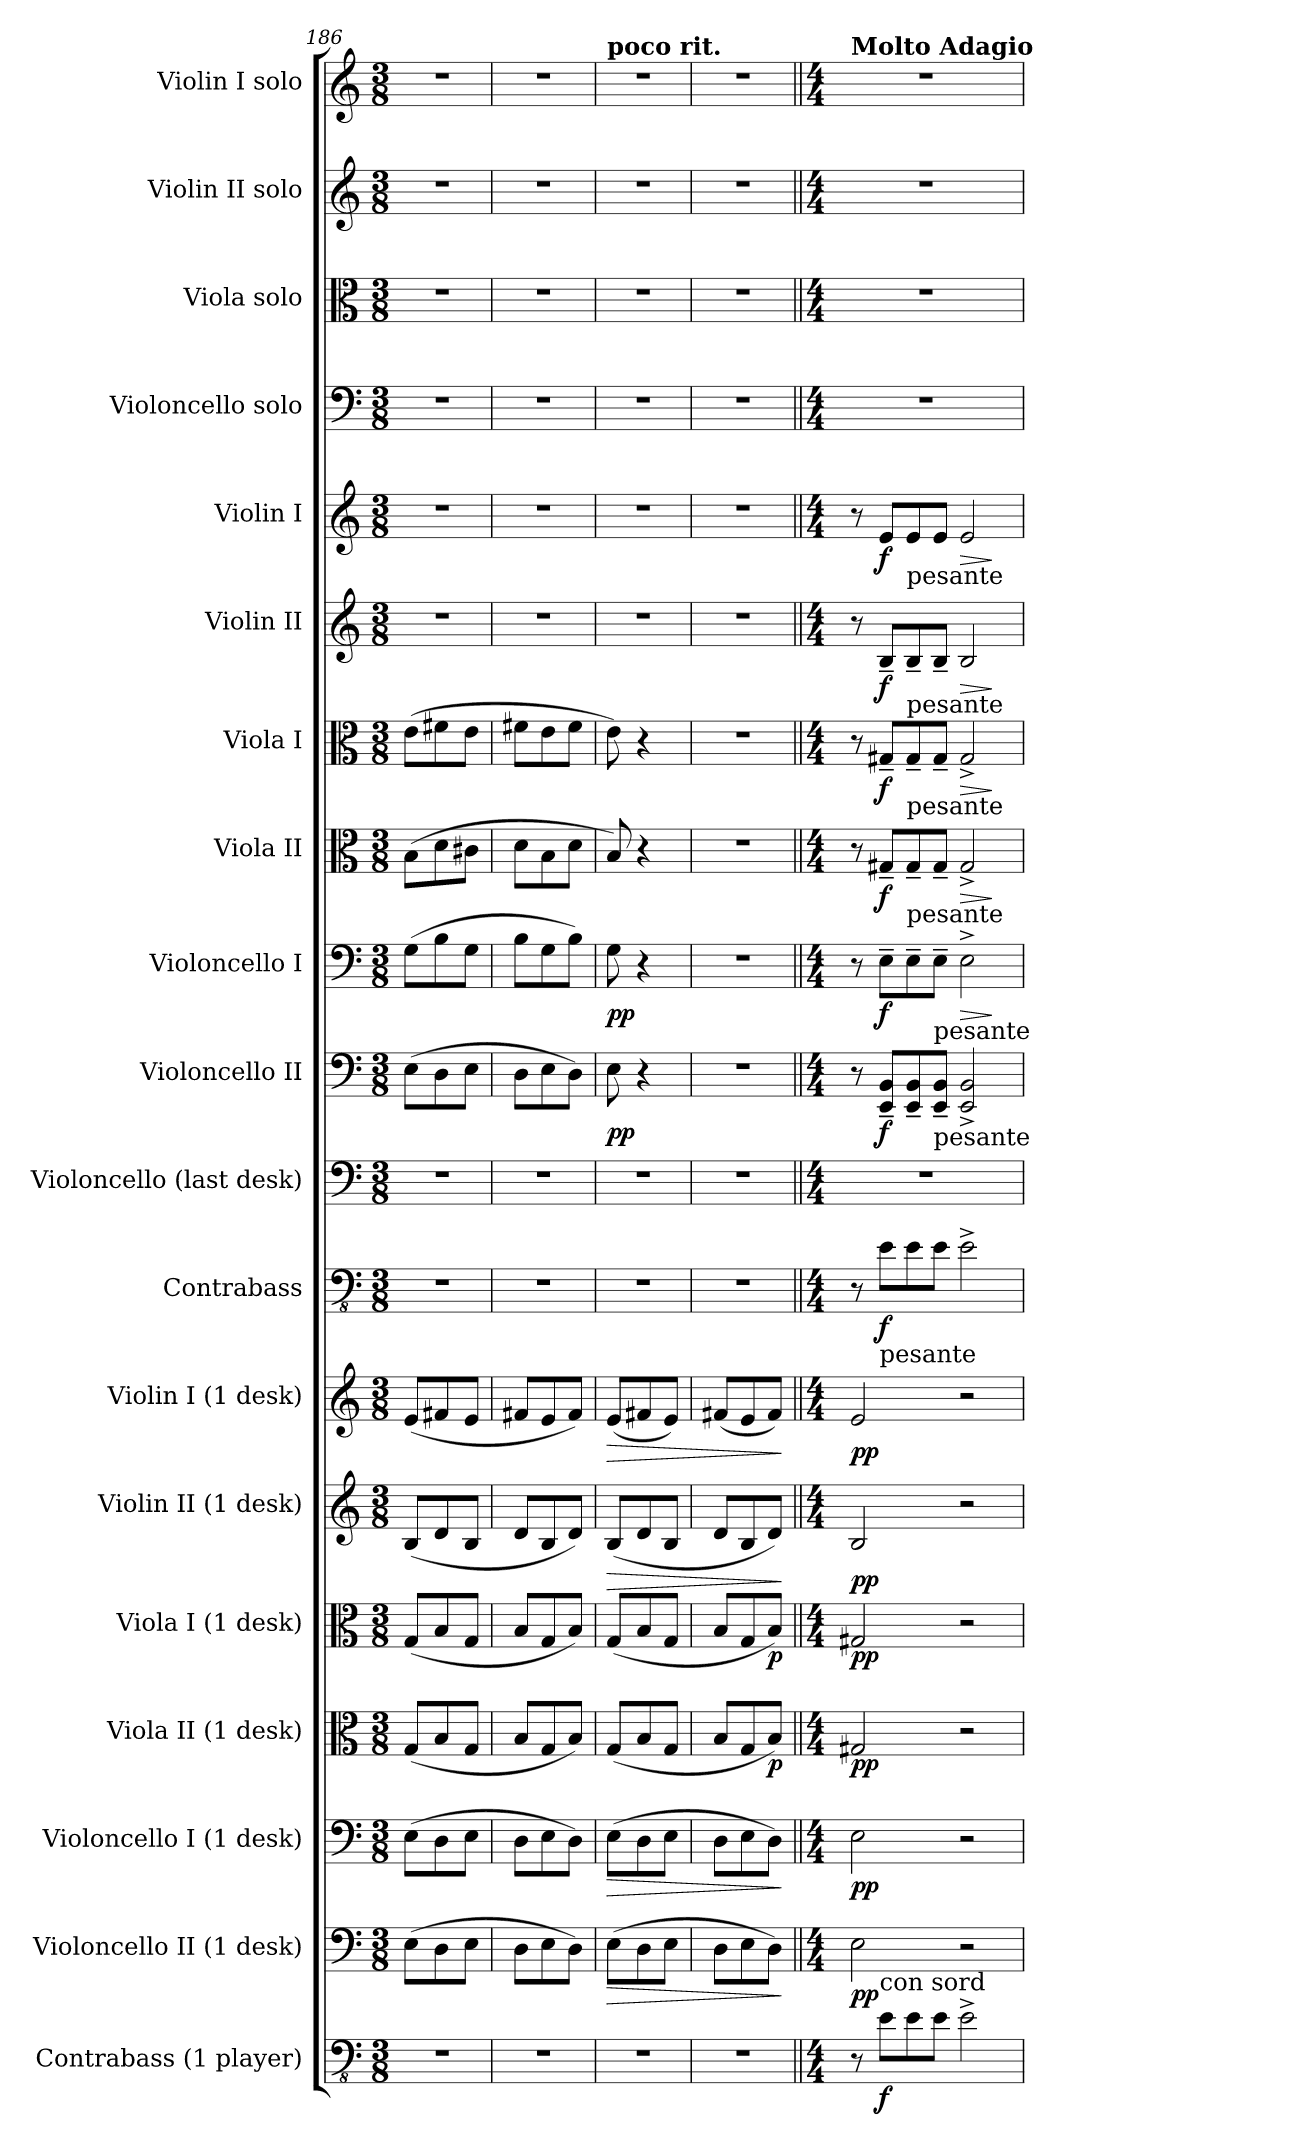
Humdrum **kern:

**kern	**dynam	**kern	**dynam	**kern	**dynam	**kern	**dynam	**kern	**dynam	**kern	**dynam	**kern	**dynam	**kern	**dynam	**kern	**kern	**dynam	**kern	**dynam	**kern	**dynam	**kern	**dynam	**kern	**dynam	**kern	**dynam	**kern	**kern	**kern	**kern
*part19	*part19	*part18	*part18	*part17	*part17	*part16	*part16	*part15	*part15	*part14	*part14	*part13	*part13	*part12	*part12	*part11	*part10	*part10	*part9	*part9	*part8	*part8	*part7	*part7	*part6	*part6	*part5	*part5	*part4	*part3	*part2	*part1
*staff19	*staff19	*staff18	*staff18	*staff17	*staff17	*staff16	*staff16	*staff15	*staff15	*staff14	*staff14	*staff13	*staff13	*staff12	*staff12	*staff11	*staff10	*staff10	*staff9	*staff9	*staff8	*staff8	*staff7	*staff7	*staff6	*staff6	*staff5	*staff5	*staff4	*staff3	*staff2	*staff1
*I"Contrabass (1 player)	*	*I"Violoncello II (1 desk)	*	*I"Violoncello I (1 desk)	*	*I"Viola II (1 desk)	*	*I"Viola I (1 desk)	*	*I"Violin II (1 desk)	*	*I"Violin I (1 desk)	*	*I"Contrabass	*	*I"Violoncello (last desk)	*I"Violoncello  II	*	*I"Violoncello I	*	*I"Viola II	*	*I"Viola I	*	*I"Violin II	*	*I"Violin I	*	*I"Violoncello solo	*I"Viola solo	*I"Violin II solo	*I"Violin I solo
*I'Cb.	*	*I'Vlc.	*	*I'Vlc.	*	*I'Vla.	*	*I'Vla.	*	*I'Vln.	*	*I'Vln.	*	*I'Cb.	*	*I'Vlc. (ld.)	*I'Vlc.	*	*I'Vlc.	*	*I'Vla.	*	*I'Vla.	*	*I'Vln.	*	*I'Vln.	*	*I'Vlc.	*I'Vla.	*I'Vln.	*I'Vln.
*clefFv4	*	*clefF4	*	*clefF4	*	*clefC3	*	*clefC3	*	*clefG2	*	*clefG2	*	*clefFv4	*	*clefF4	*clefF4	*	*clefF4	*	*clefC3	*	*clefC3	*	*clefG2	*	*clefG2	*	*clefF4	*clefC3	*clefG2	*clefG2
*ITrd7c12	*	*	*	*	*	*	*	*	*	*	*	*	*	*ITrd7c12	*	*	*	*	*	*	*	*	*	*	*	*	*	*	*	*	*	*
*k[]	*	*k[]	*	*k[]	*	*k[]	*	*k[]	*	*k[]	*	*k[]	*	*k[]	*	*k[]	*k[]	*	*k[]	*	*k[]	*	*k[]	*	*k[]	*	*k[]	*	*k[]	*k[]	*k[]	*k[]
*M3/8	*	*M3/8	*	*M3/8	*	*M3/8	*	*M3/8	*	*M3/8	*	*M3/8	*	*M3/8	*	*M3/8	*M3/8	*	*M3/8	*	*M3/8	*	*M3/8	*	*M3/8	*	*M3/8	*	*M3/8	*M3/8	*M3/8	*M3/8
=186	=186	=186	=186	=186	=186	=186	=186	=186	=186	=186	=186	=186	=186	=186	=186	=186	=186	=186	=186	=186	=186	=186	=186	=186	=186	=186	=186	=186	=186	=186	=186	=186
4.r	.	(8E\L	.	(8E\L	.	(8G/L	.	(8G/L	.	(8B/L	.	(8e/L	.	4.r	.	4.r	(8E\L	.	(8G\L	.	(8B\L	.	(8e\L	.	4.r	.	4.r	.	4.r	4.r	4.r	4.r
.	.	8D\	.	8D\	.	8B/	.	8B/	.	8d/	.	8f#X/	.	.	.	.	8D\	.	8B\	.	8d\	.	8f#X\	.	.	.	.	.	.	.	.	.
.	.	8E\J	.	8E\J	.	8G/J	.	8G/J	.	8B/J	.	8e/J	.	.	.	.	8E\J	.	8G\J	.	8c#X\J	.	8e\J	.	.	.	.	.	.	.	.	.
=187	=187	=187	=187	=187	=187	=187	=187	=187	=187	=187	=187	=187	=187	=187	=187	=187	=187	=187	=187	=187	=187	=187	=187	=187	=187	=187	=187	=187	=187	=187	=187	=187
4.r	.	8D\L	.	8D\L	.	8B/L	.	8B/L	.	8d/L	.	8f#X/L	.	4.r	.	4.r	8D\L	.	8B\L	.	8d\L	.	8f#X\L	.	4.r	.	4.r	.	4.r	4.r	4.r	4.r
.	.	8E\	.	8E\	.	8G/	.	8G/	.	8B/	.	8e/	.	.	.	.	8E\	.	8G\	.	8B\	.	8e\	.	.	.	.	.	.	.	.	.
.	.	8D\J)	.	8D\J)	.	8B/J)	.	8B/J)	.	8d/J)	.	8f#/J)	.	.	.	.	8D\J)	.	8B\J)	.	8d\J	.	8f#\J	.	.	.	.	.	.	.	.	.
=188	=188	=188	=188	=188	=188	=188	=188	=188	=188	=188	=188	=188	=188	=188	=188	=188	=188	=188	=188	=188	=188	=188	=188	=188	=188	=188	=188	=188	=188	=188	=188	=188
*	*	*	*	*	*	*	*	*	*	*	*	*	*	*	*	*	*	*	*	*	*	*	*	*	*	*	*	*	*	*	*	*MM38
!	!	!	!	!	!	!	!	!	!	!	!	!	!	!	!	!	!	!	!	!	!	!	!	!	!	!	!	!	!	!	!	!LO:TX:a:B:t=poco rit.
!	!	!	!LO:HP:b	!	!LO:HP:b	!	!	!	!	!	!LO:HP:b	!	!LO:HP:b	!	!	!	!	!LO:DY:b	!	!LO:DY:b	!	!	!	!	!	!	!	!	!	!	!	!
4.r	.	(8E\L	>	(8E\L	>	(8G/L	.	(8G/L	.	(8B/L	>	(8e/L	>	4.r	.	4.r	8E\	pp	8G\	pp	8B/)	.	8e\)	.	4.r	.	4.r	.	4.r	4.r	4.r	4.r
.	.	8D\	.	8D\	.	8B/	.	8B/	.	8d/	.	8f#X/	.	.	.	.	4r	.	4r	.	4r	.	4r	.	.	.	.	.	.	.	.	.
.	.	8E\J	.	8E\J	.	8G/J	.	8G/J	.	8B/J	.	8e/J)	.	.	.	.	.	.	.	.	.	.	.	.	.	.	.	.	.	.	.	.
=189	=189	=189	=189	=189	=189	=189	=189	=189	=189	=189	=189	=189	=189	=189	=189	=189	=189	=189	=189	=189	=189	=189	=189	=189	=189	=189	=189	=189	=189	=189	=189	=189
4.r	.	8D\L	.	8D\L	.	8B/L	.	8B/L	.	8d/L	.	(8f#X/L	.	4.r	.	4.r	4.r	.	4.r	.	4.r	.	4.r	.	4.r	.	4.r	.	4.r	4.r	4.r	4.r
.	.	8E\	.	8E\	.	8G/	.	8G/	.	8B/	.	8e/	.	.	.	.	.	.	.	.	.	.	.	.	.	.	.	.	.	.	.	.
!	!	!	!	!	!	!	!LO:DY:b	!	!LO:DY:b	!	!	!	!	!	!	!	!	!	!	!	!	!	!	!	!	!	!	!	!	!	!	!
.	.	8D\J)	.	8D\J)	.	8B/J)	p	8B/J)	p	8d/J)	.	8f#/J)	.	.	.	.	.	.	.	.	.	.	.	.	.	.	.	.	.	.	.	.
.	.	.	]	.	]	.	.	.	.	.	]	.	]	.	.	.	.	.	.	.	.	.	.	.	.	.	.	.	.	.	.	.
=190||	=190||	=190||	=190||	=190||	=190||	=190||	=190||	=190||	=190||	=190||	=190||	=190||	=190||	=190||	=190||	=190||	=190||	=190||	=190||	=190||	=190||	=190||	=190||	=190||	=190||	=190||	=190||	=190||	=190||	=190||	=190||	=190||
*M4/4	*	*M4/4	*	*M4/4	*	*M4/4	*	*M4/4	*	*M4/4	*	*M4/4	*	*M4/4	*	*M4/4	*M4/4	*	*M4/4	*	*M4/4	*	*M4/4	*	*M4/4	*	*M4/4	*	*M4/4	*M4/4	*M4/4	*M4/4
*	*	*	*	*	*	*	*	*	*	*	*	*	*	*	*	*	*	*	*	*	*	*	*	*	*	*	*	*	*	*	*	*MM44
!	!	!	!	!	!	!	!	!	!	!	!	!	!	!	!	!	!	!	!	!	!	!	!	!	!	!	!	!	!	!	!	!LO:TX:a:B:t=Molto Adagio
!	!	!	!LO:DY:b	!	!LO:DY:b	!	!LO:DY:b	!	!LO:DY:b	!	!LO:DY:b	!	!LO:DY:b	!	!	!	!	!	!	!	!	!	!	!	!	!	!	!	!	!	!	!
8r	.	2E\	pp	2E\	pp	2G#X/	pp	2G#X/	pp	2B/	pp	2e/	pp	8r	.	1r	8r	.	8r	.	8r	.	8r	.	8r	.	8r	.	1r	1r	1r	1r
!	!	!	!	!	!	!	!	!	!	!	!	!	!	!LO:TX:b:t=pesante	!	!	!	!	!	!	!	!	!	!	!	!	!	!	!	!	!	!
!LO:TX:a:t=con sord	!	!	!	!	!	!	!	!	!	!	!	!	!	!	!	!	!	!	!	!	!	!	!	!	!	!	!	!	!	!	!	!
!	!LO:DY:b	!	!	!	!	!	!	!	!	!	!	!	!	!	!LO:DY:b	!	!	!LO:DY:b	!	!LO:DY:b	!	!LO:DY:b	!	!LO:DY:b	!	!LO:DY:b	!	!LO:DY:b	!	!	!	!
8EE\L	f	.	.	.	.	.	.	.	.	.	.	.	.	8EE\L	f	.	8EE/~ 8BB/~L	f	8E~\L	f	8G#X~/L	f	8G#X~/L	f	8B~/L	f	8e/L	f	.	.	.	.
!	!	!	!	!	!	!	!	!	!	!	!	!	!	!	!	!	!	!	!	!	!	!	!	!	!	!	!LO:TX:b:t=pesante	!	!	!	!	!
!	!	!	!	!	!	!	!	!	!	!	!	!	!	!	!	!	!	!	!	!	!	!	!	!	!LO:TX:b:t=pesante	!	!	!	!	!	!	!
!	!	!	!	!	!	!	!	!	!	!	!	!	!	!	!	!	!	!	!	!	!	!	!LO:TX:b:t=pesante	!	!	!	!	!	!	!	!	!
!	!	!	!	!	!	!	!	!	!	!	!	!	!	!	!	!	!	!	!	!	!LO:TX:b:t=pesante	!	!	!	!	!	!	!	!	!	!	!
8EE\	.	.	.	.	.	.	.	.	.	.	.	.	.	8EE\	.	.	8EE/~ 8BB/~	.	8E~\	.	8G#~/	.	8G#~/	.	8B~/	.	8e/	.	.	.	.	.
!	!	!	!	!	!	!	!	!	!	!	!	!	!	!	!	!	!	!	!LO:TX:b:t=pesante	!	!	!	!	!	!	!	!	!	!	!	!	!
!	!	!	!	!	!	!	!	!	!	!	!	!	!	!	!	!	!LO:TX:b:t=pesante	!	!	!	!	!	!	!	!	!	!	!	!	!	!	!
8EE\J	.	.	.	.	.	.	.	.	.	.	.	.	.	8EE\J	.	.	8EE/~ 8BB/~J	.	8E~\J	.	8G#~/J	.	8G#~/J	.	8B~/J	.	8e/J	.	.	.	.	.
!	!	!	!	!	!	!	!	!	!	!	!	!	!	!	!	!	!	!	!	!LO:HP:b	!	!LO:HP:b	!	!LO:HP:b	!	!LO:HP:b	!	!LO:HP:b	!	!	!	!
2EE^\	.	2r	.	2r	.	2r	.	2r	.	2r	.	2r	.	2EE^\	.	.	2EE/^ 2BB/^	.	2E^\	>	2G#^/	>	2G#^/	>	2B/	>	2e/	>	.	.	.	.
.	.	.	.	.	.	.	.	.	.	.	.	.	.	.	.	.	.	.	.	]	.	]	.	]	.	]	.	]	.	.	.	.
=	=	=	=	=	=	=	=	=	=	=	=	=	=	=	=	=	=	=	=	=	=	=	=	=	=	=	=	=	=	=	=	=
*-	*-	*-	*-	*-	*-	*-	*-	*-	*-	*-	*-	*-	*-	*-	*-	*-	*-	*-	*-	*-	*-	*-	*-	*-	*-	*-	*-	*-	*-	*-	*-	*-
